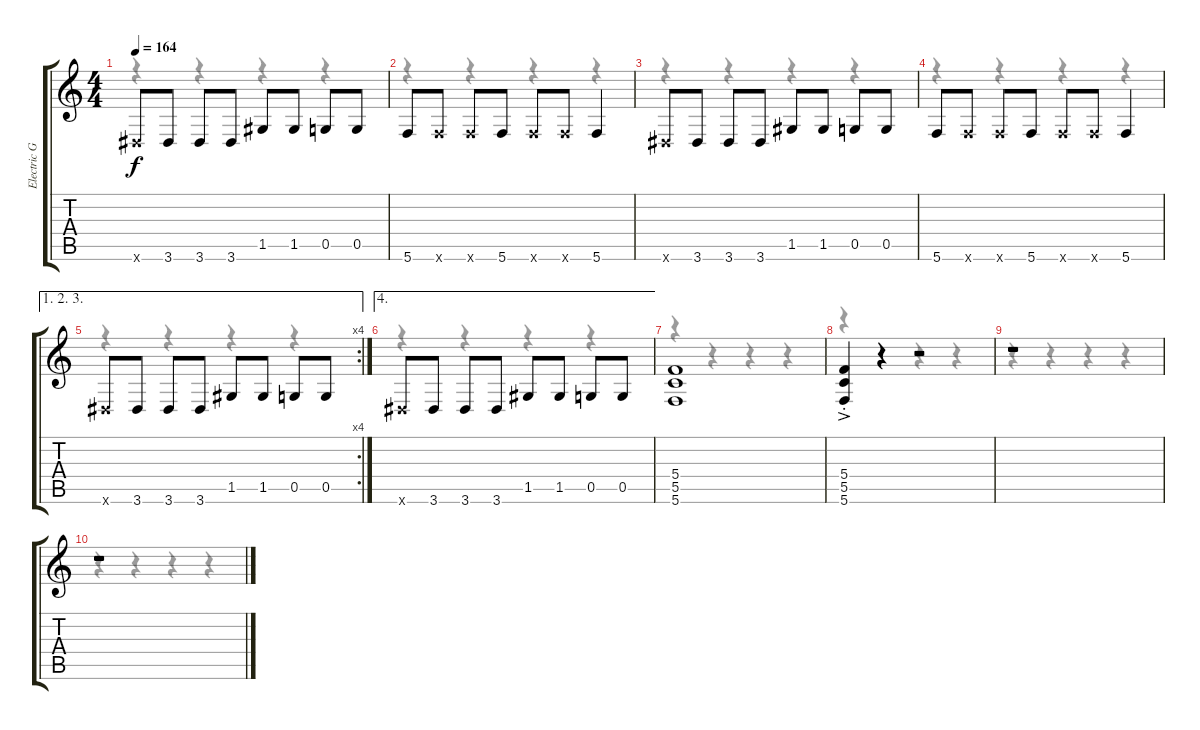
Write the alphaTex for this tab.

\track ("Electric Guitar I" "Electric G") {instrument electricguitarclean}
\staff {score tabs}
\tuning (D4 A3 F3 C3 G2 C2) {hide}
\voice
\ts (4 4)
\tempo 164
\clef g2
\ks c
3.6{x}.8{dy f} 3.6.8 3.6.8 3.6.8 1.5.8 1.5.8 0.5.8 0.5.8 |
5.6.8 5.6{x}.8 5.6{x}.8 5.6.8 5.6{x}.8 5.6{x}.8 5.6.4 |
3.6{x}.8 3.6.8 3.6.8 3.6.8 1.5.8 1.5.8 0.5.8 0.5.8 |
5.6.8 5.6{x}.8 5.6{x}.8 5.6.8 5.6{x}.8 5.6{x}.8 5.6.4 |
\ae (1 2 3)
\rc 4
3.6{x}.8 3.6.8 3.6.8 3.6.8 1.5.8 1.5.8 0.5.8 0.5.8 |
\ae 4
3.6{x}.8 3.6.8 3.6.8 3.6.8 1.5.8 1.5.8 0.5.8 0.5.8 |
(5.4 5.5 5.6).1 |
(5.4{ac st} 5.5{ac st} 5.6{ac st}).4 r.4 r.2 |
r.1 |
r.1
\voice
\clef g2
\ottava regular
\simile none
\ks c
r.4{dy f} r.4 r.4 r.4 |
r.4 r.4 r.4 r.4 |
r.4 r.4 r.4 r.4 |
r.4 r.4 r.4 r.4 |
r.4 r.4 r.4 r.4 |
r.4 r.4 r.4 r.4 |
r.4 r.4 r.4 r.4 |
r.4 r.4 r.4 r.4 |
r.4 r.4 r.4 r.4 |
r.4 r.4 r.4 r.4
